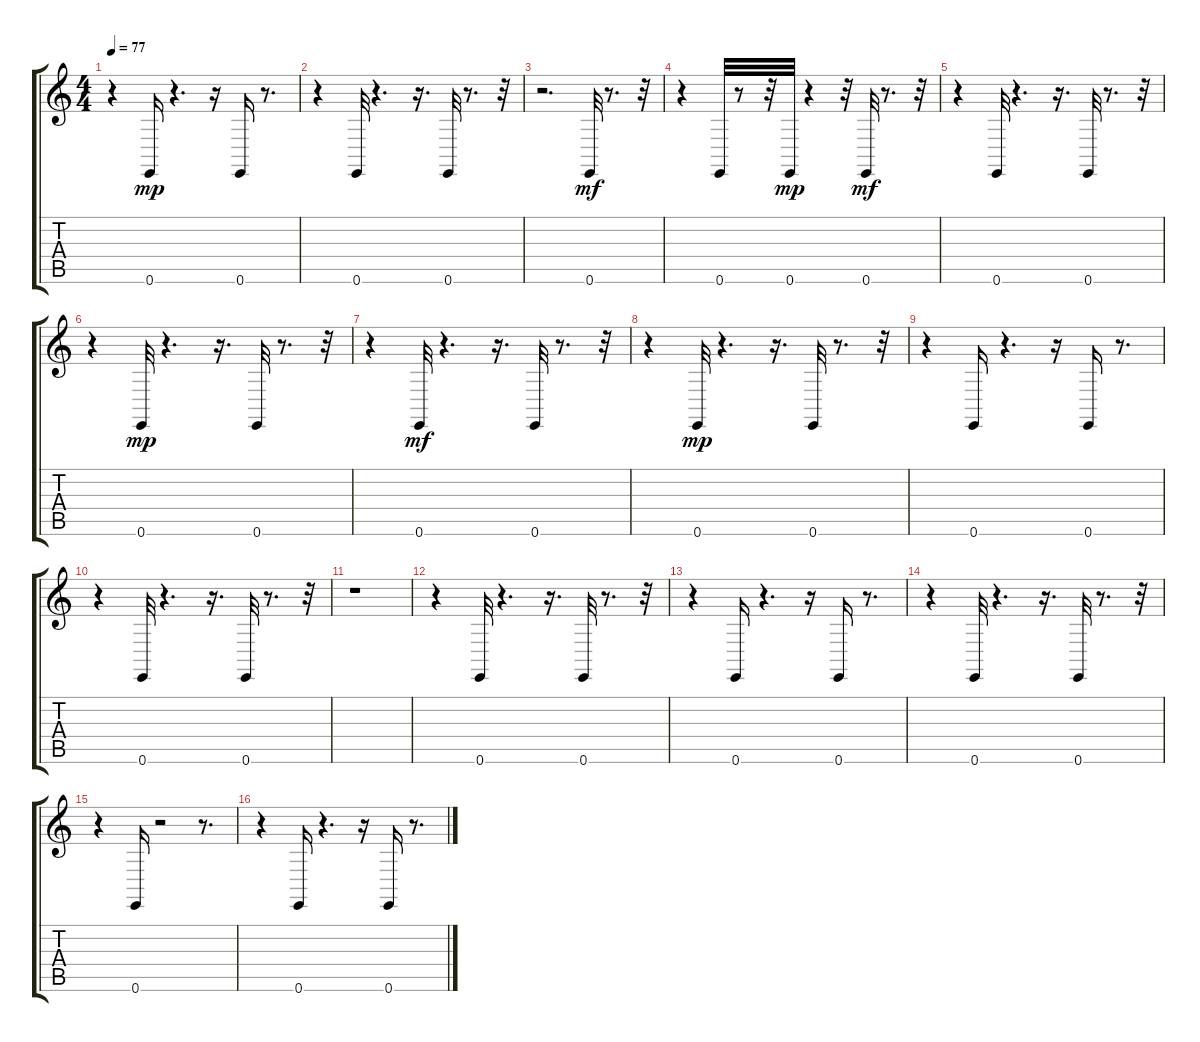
\track "" {instrument acousticgrandpiano}
\staff {score tabs}
\tuning (E4 B3 G3 D3 A2 E2) {hide}
\ts (4 4)
\tempo 77
\clef g2
\ks c
r.4{dy mp} 0.6.16 r.4{d} r.16 0.6.16 r.8{d} |
r.4 0.6.32 r.4{d} r.16{d} 0.6.32 r.8{d} r.32 |
r.2{d} 0.6.32{dy mf} r.8{d} r.32 |
r.4 0.6.32 r.8 r.32 0.6.32{dy mp} r.4 r.32 0.6.32{dy mf} r.8{d} r.32 |
r.4 0.6.32 r.4{d} r.16{d} 0.6.32 r.8{d} r.32 |
r.4 0.6.32{dy mp} r.4{d} r.16{d} 0.6.32 r.8{d} r.32 |
r.4 0.6.32{dy mf} r.4{d} r.16{d} 0.6.32 r.8{d} r.32 |
r.4 0.6.32{dy mp} r.4{d} r.16{d} 0.6.32 r.8{d} r.32 |
r.4 0.6.16 r.4{d} r.16 0.6.16 r.8{d} |
r.4 0.6.32 r.4{d} r.16{d} 0.6.32 r.8{d} r.32 |
r.1 |
r.4 0.6.32 r.4{d} r.16{d} 0.6.32 r.8{d} r.32 |
r.4 0.6.16 r.4{d} r.16 0.6.16 r.8{d} |
r.4 0.6.32 r.4{d} r.16{d} 0.6.32 r.8{d} r.32 |
r.4 0.6.16 r.2 r.8{d} |
r.4 0.6.16 r.4{d} r.16 0.6.16 r.8{d}
